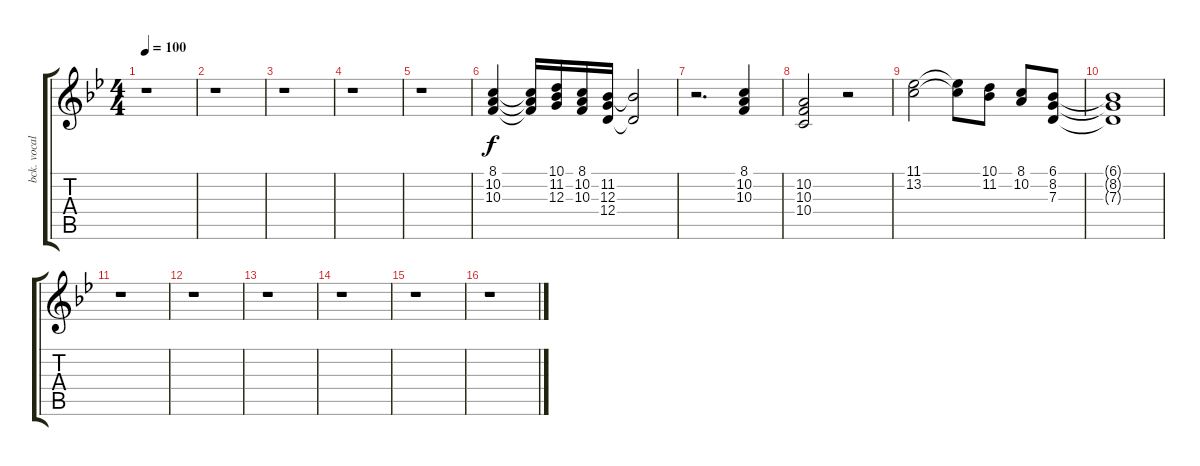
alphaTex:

\track ("bck. vocal II" "bck. vocal") {instrument choiraahs}
\staff {score tabs}
\tuning (E4 B3 G3 D3 A2 E2) {hide}
\ts (4 4)
\tempo 100
\clef g2
\ks gminor
r.1{dy f} |
r.1 |
r.1 |
r.1 |
r.1 |
(8.1 10.2 10.3).4{instrument choiraahs} (8.1{t} 10.2{t} 10.3{t}).16 (10.1 11.2 12.3).16 (8.1 10.2 10.3).16 (11.2 12.3 12.4).16 (11.2{t} 12.4{t}).2 |
r.2{d} (8.1 10.2 10.3).4 |
(10.2 10.3 10.4).2 r.2 |
(11.1 13.2).2 (11.1{t} 13.2{t}).8 (10.1 11.2).8 (8.1 10.2).8 (6.1 8.2 7.3).8 |
(6.1{t} 8.2{t} 7.3{t}).1 |
r.1 |
r.1 |
r.1 |
r.1 |
r.1 |
r.1
